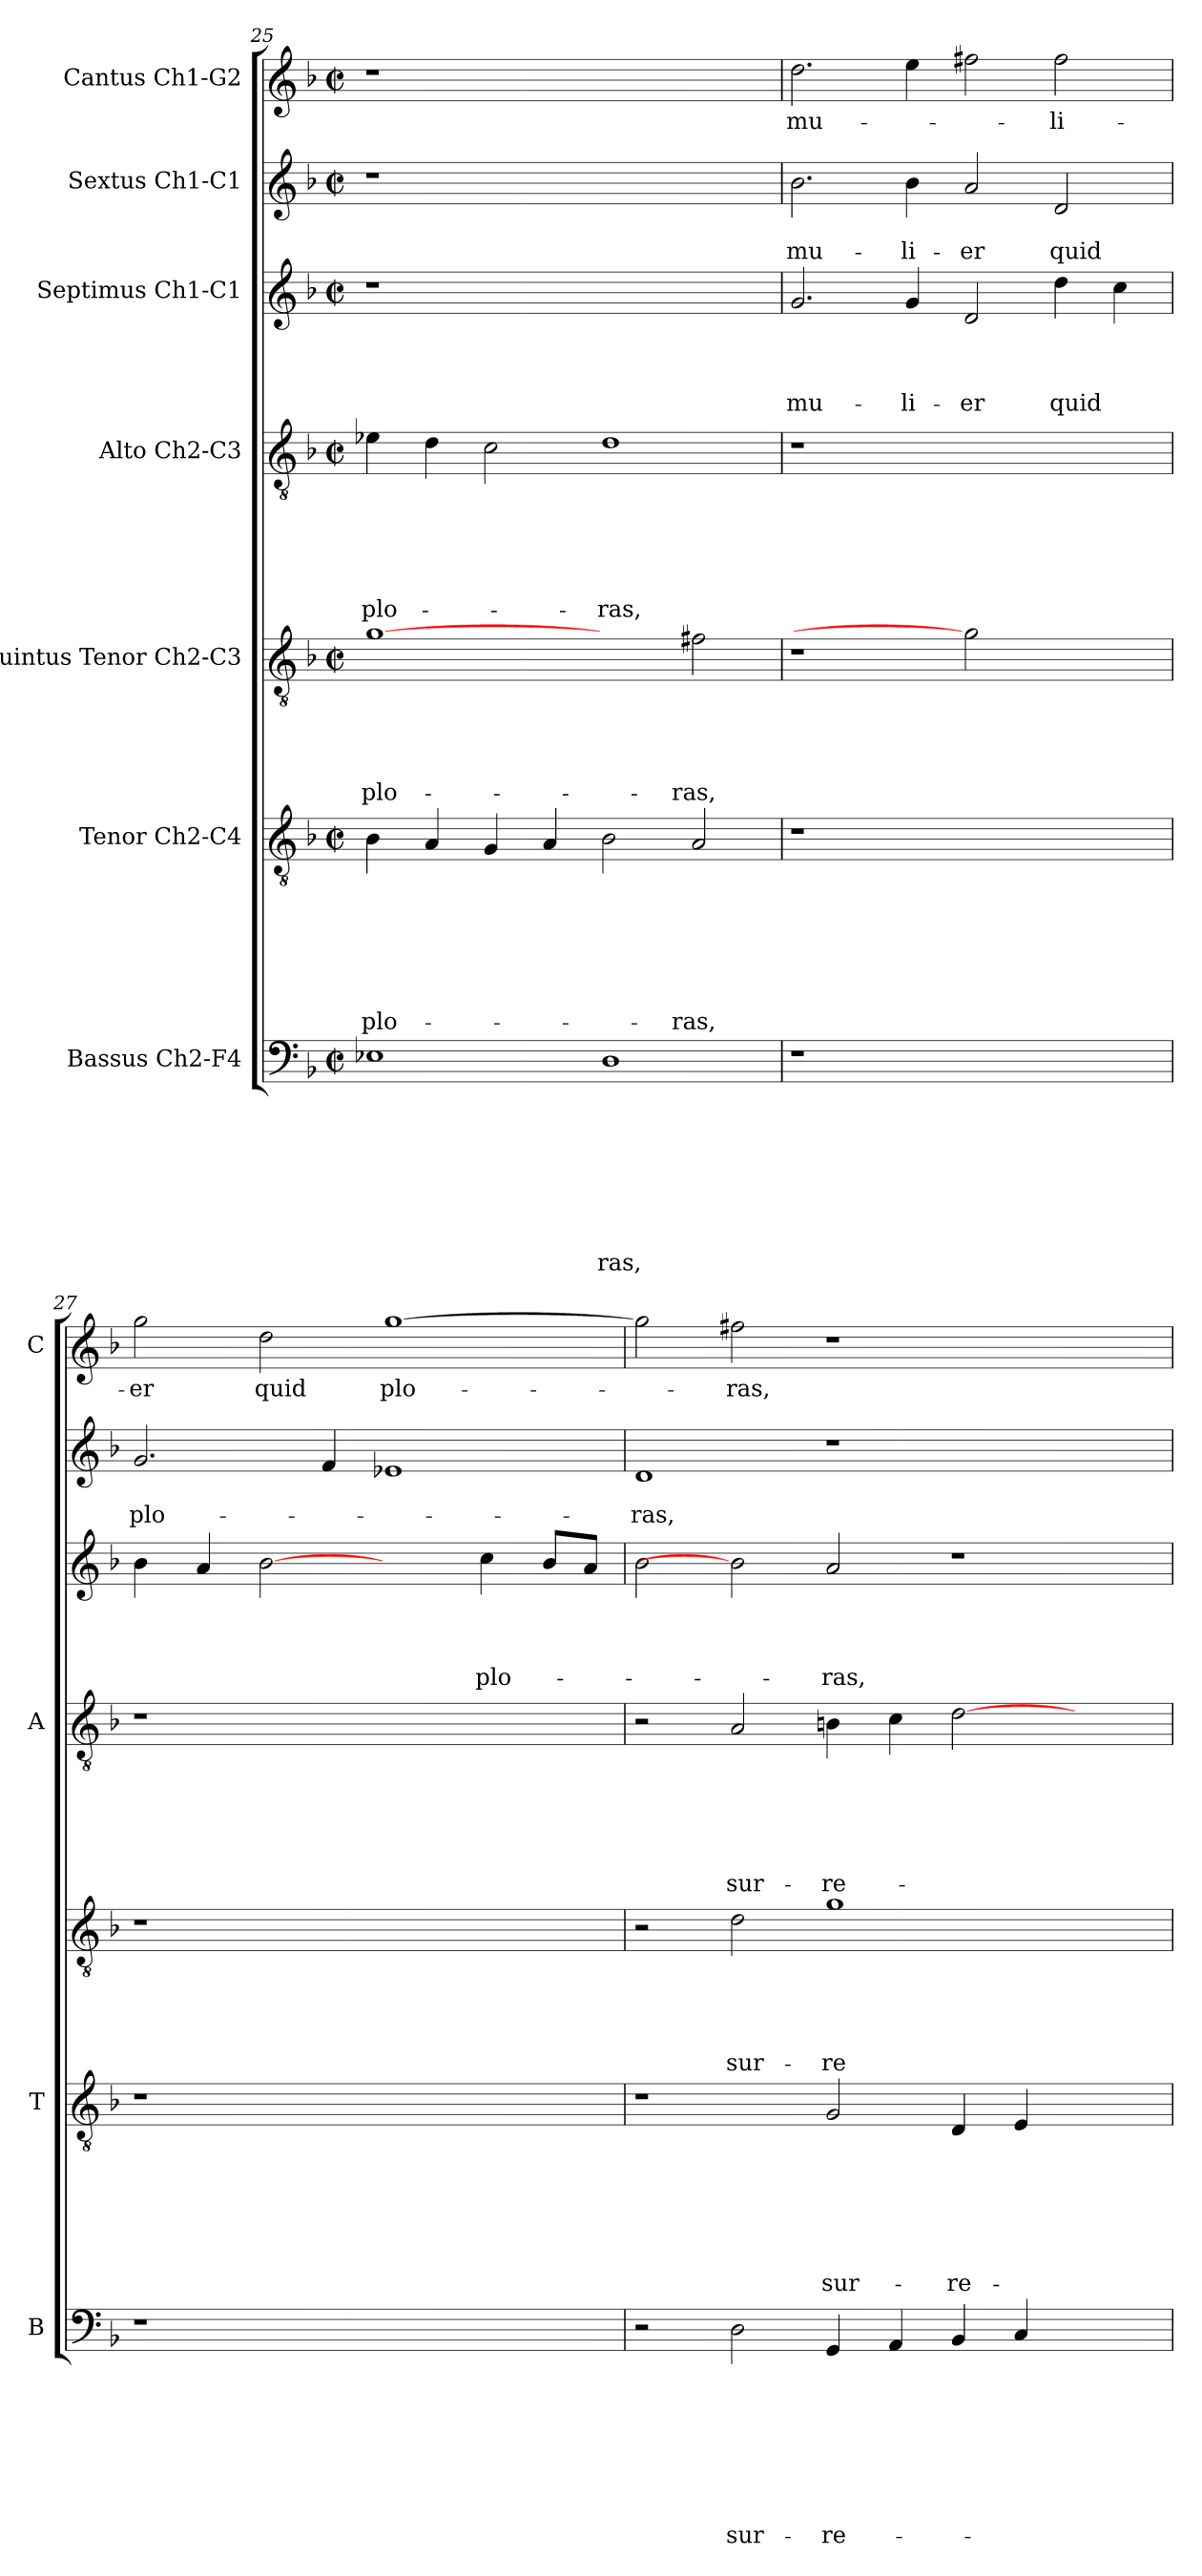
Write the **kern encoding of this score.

**kern	**text	**text	**text	**text	**text	**text	**text	**text	**kern	**text	**text	**text	**text	**text	**text	**text	**kern	**text	**text	**text	**text	**text	**kern	**text	**text	**text	**text	**text	**text	**kern	**text	**text	**text	**text	**kern	**text	**text	**kern	**text
*part7	*part7	*part7	*part7	*part7	*part7	*part7	*part7	*part7	*part6	*part6	*part6	*part6	*part6	*part6	*part6	*part6	*part5	*part5	*part5	*part5	*part5	*part5	*part4	*part4	*part4	*part4	*part4	*part4	*part4	*part3	*part3	*part3	*part3	*part3	*part2	*part2	*part2	*part1	*part1
*staff7	*staff7	*staff7	*staff7	*staff7	*staff7	*staff7	*staff7	*staff7	*staff6	*staff6	*staff6	*staff6	*staff6	*staff6	*staff6	*staff6	*staff5	*staff5	*staff5	*staff5	*staff5	*staff5	*staff4	*staff4	*staff4	*staff4	*staff4	*staff4	*staff4	*staff3	*staff3	*staff3	*staff3	*staff3	*staff2	*staff2	*staff2	*staff1	*staff1
*I"Bassus Ch2-F4	*	*	*	*	*	*	*	*	*I"Tenor Ch2-C4	*	*	*	*	*	*	*	*I"Quintus Tenor Ch2-C3	*	*	*	*	*	*I"Alto Ch2-C3	*	*	*	*	*	*	*I"Septimus Ch1-C1	*	*	*	*	*I"Sextus Ch1-C1	*	*	*I"Cantus Ch1-G2	*
*I'B	*	*	*	*	*	*	*	*	*I'T	*	*	*	*	*	*	*	*	*	*	*	*	*	*I'A	*	*	*	*	*	*	*	*	*	*	*	*	*	*	*I'C	*
*clefF4	*	*	*	*	*	*	*	*	*clefGv2	*	*	*	*	*	*	*	*clefGv2	*	*	*	*	*	*clefGv2	*	*	*	*	*	*	*clefG2	*	*	*	*	*clefG2	*	*	*clefG2	*
*k[b-]	*	*	*	*	*	*	*	*	*k[b-]	*	*	*	*	*	*	*	*k[b-]	*	*	*	*	*	*k[b-]	*	*	*	*	*	*	*k[b-]	*	*	*	*	*k[b-]	*	*	*k[b-]	*
*F:	*	*	*	*	*	*	*	*	*F:	*	*	*	*	*	*	*	*F:	*	*	*	*	*	*F:	*	*	*	*	*	*	*F:	*	*	*	*	*F:	*	*	*F:	*
*M2/2	*	*	*	*	*	*	*	*	*M2/2	*	*	*	*	*	*	*	*M2/2	*	*	*	*	*	*M2/2	*	*	*	*	*	*	*M2/2	*	*	*	*	*M2/2	*	*	*M2/2	*
*met(c|)	*	*	*	*	*	*	*	*	*met(c|)	*	*	*	*	*	*	*	*met(c|)	*	*	*	*	*	*met(c|)	*	*	*	*	*	*	*met(c|)	*	*	*	*	*met(c|)	*	*	*met(c|)	*
=25	=25	=25	=25	=25	=25	=25	=25	=25	=25	=25	=25	=25	=25	=25	=25	=25	=25	=25	=25	=25	=25	=25	=25	=25	=25	=25	=25	=25	=25	=25	=25	=25	=25	=25	=25	=25	=25	=25	=25
!	!	!	!	!	!	!	!	!	!	!	!	!	!	!	!	!LO:LY:b	!	!	!	!	!	!LO:LY:b	!	!	!	!	!	!	!LO:LY:b	!	!	!	!	!	!	!	!	!	!
1E-X	.	.	.	.	.	.	.	.	4B-\	.	.	.	.	.	.	plo-	[1g	.	.	.	.	plo-	4e-X\	.	.	.	.	.	plo-	1r	.	.	.	.	1r	.	.	1r	.
.	.	.	.	.	.	.	.	.	4A/	.	.	.	.	.	.	.	.	.	.	.	.	.	4d\	.	.	.	.	.	.	.	.	.	.	.	.	.	.	.	.
.	.	.	.	.	.	.	.	.	4G/	.	.	.	.	.	.	.	.	.	.	.	.	.	2c\	.	.	.	.	.	.	.	.	.	.	.	.	.	.	.	.
.	.	.	.	.	.	.	.	.	4A/	.	.	.	.	.	.	.	.	.	.	.	.	.	.	.	.	.	.	.	.	.	.	.	.	.	.	.	.	.	.
!	!	!	!	!	!	!	!	!LO:LY:b	!	!	!	!	!	!	!	!	!	!	!	!	!	!	!	!	!	!	!	!	!LO:LY:b	!	!	!	!	!	!	!	!	!	!
1D	.	.	.	.	.	.	.	-ras,	2B-\	.	.	.	.	.	.	.	2ryy	.	.	.	.	.	1d	.	.	.	.	.	-ras,	1ryy	.	.	.	.	1ryy	.	.	1ryy	.
!	!	!	!	!	!	!	!	!	!	!	!	!	!	!	!	!LO:LY:b	!	!	!	!	!	!LO:LY:b	!	!	!	!	!	!	!	!	!	!	!	!	!	!	!	!	!
.	.	.	.	.	.	.	.	.	2A/	.	.	.	.	.	.	-ras,	2f#X\	.	.	.	.	-ras,	.	.	.	.	.	.	.	.	.	.	.	.	.	.	.	.	.
!!LO:LB:g=z
=26	=26	=26	=26	=26	=26	=26	=26	=26	=26	=26	=26	=26	=26	=26	=26	=26	=26	=26	=26	=26	=26	=26	=26	=26	=26	=26	=26	=26	=26	=26	=26	=26	=26	=26	=26	=26	=26	=26	=26
!	!	!	!	!	!	!	!	!	!	!	!	!	!	!	!	!	!	!	!	!	!	!	!	!	!	!	!	!	!	!	!	!	!	!LO:LY:b	!	!	!LO:LY:b	!	!LO:LY:b
1r	.	.	.	.	.	.	.	.	1r	.	.	.	.	.	.	.	1r	.	.	.	.	.	1r	.	.	.	.	.	.	2.g/	.	.	.	mu-	2.b-\	.	mu-	2.dd\	mu-
!	!	!	!	!	!	!	!	!	!	!	!	!	!	!	!	!	!	!	!	!	!	!	!	!	!	!	!	!	!	!	!	!	!	!LO:LY:b	!	!	!LO:LY:b	!	!
.	.	.	.	.	.	.	.	.	.	.	.	.	.	.	.	.	.	.	.	.	.	.	.	.	.	.	.	.	.	4g/	.	.	.	-li-	4b-\	.	-li-	4ee\	.
!	!	!	!	!	!	!	!	!	!	!	!	!	!	!	!	!	!	!	!	!	!	!	!	!	!	!	!	!	!	!	!	!	!	!LO:LY:b	!	!	!LO:LY:b	!	!
1ryy	.	.	.	.	.	.	.	.	1ryy	.	.	.	.	.	.	.	2g]	.	.	.	.	.	1ryy	.	.	.	.	.	.	2d/	.	.	.	-er	2a/	.	-er	2ff#X\	.
!	!	!	!	!	!	!	!	!	!	!	!	!	!	!	!	!	!	!	!	!	!	!	!	!	!	!	!	!	!	!	!	!	!	!LO:LY:b	!	!	!LO:LY:b	!	!LO:LY:b
.	.	.	.	.	.	.	.	.	.	.	.	.	.	.	.	.	2ryy	.	.	.	.	.	.	.	.	.	.	.	.	4dd\	.	.	.	quid	2d/	.	quid	2ff#\	-li-
.	.	.	.	.	.	.	.	.	.	.	.	.	.	.	.	.	.	.	.	.	.	.	.	.	.	.	.	.	.	4cc\	.	.	.	.	.	.	.	.	.
=27	=27	=27	=27	=27	=27	=27	=27	=27	=27	=27	=27	=27	=27	=27	=27	=27	=27	=27	=27	=27	=27	=27	=27	=27	=27	=27	=27	=27	=27	=27	=27	=27	=27	=27	=27	=27	=27	=27	=27
!	!	!	!	!	!	!	!	!	!	!	!	!	!	!	!	!	!	!	!	!	!	!	!	!	!	!	!	!	!	!	!	!	!	!	!	!	!LO:LY:b	!	!LO:LY:b
1r	.	.	.	.	.	.	.	.	1r	.	.	.	.	.	.	.	1r	.	.	.	.	.	1r	.	.	.	.	.	.	4b-\	.	.	.	.	2.g/	.	plo-	2gg\	-er
.	.	.	.	.	.	.	.	.	.	.	.	.	.	.	.	.	.	.	.	.	.	.	.	.	.	.	.	.	.	4a/	.	.	.	.	.	.	.	.	.
!	!	!	!	!	!	!	!	!	!	!	!	!	!	!	!	!	!	!	!	!	!	!	!	!	!	!	!	!	!	!	!	!	!	!	!	!	!	!	!LO:LY:b
.	.	.	.	.	.	.	.	.	.	.	.	.	.	.	.	.	.	.	.	.	.	.	.	.	.	.	.	.	.	[2b-	.	.	.	.	.	.	.	2dd\	quid
.	.	.	.	.	.	.	.	.	.	.	.	.	.	.	.	.	.	.	.	.	.	.	.	.	.	.	.	.	.	.	.	.	.	.	4f/	.	.	.	.
!	!	!	!	!	!	!	!	!	!	!	!	!	!	!	!	!	!	!	!	!	!	!	!	!	!	!	!	!	!	!	!	!	!	!	!	!	!	!	!LO:LY:b
1ryy	.	.	.	.	.	.	.	.	1ryy	.	.	.	.	.	.	.	1ryy	.	.	.	.	.	1ryy	.	.	.	.	.	.	2ryy	.	.	.	.	1e-X	.	.	[1gg	plo-
!	!	!	!	!	!	!	!	!	!	!	!	!	!	!	!	!	!	!	!	!	!	!	!	!	!	!	!	!	!	!	!	!	!	!LO:LY:b	!	!	!	!	!
.	.	.	.	.	.	.	.	.	.	.	.	.	.	.	.	.	.	.	.	.	.	.	.	.	.	.	.	.	.	4cc\	.	.	.	plo-	.	.	.	.	.
.	.	.	.	.	.	.	.	.	.	.	.	.	.	.	.	.	.	.	.	.	.	.	.	.	.	.	.	.	.	8b-/L	.	.	.	.	.	.	.	.	.
.	.	.	.	.	.	.	.	.	.	.	.	.	.	.	.	.	.	.	.	.	.	.	.	.	.	.	.	.	.	8a/J	.	.	.	.	.	.	.	.	.
=28	=28	=28	=28	=28	=28	=28	=28	=28	=28	=28	=28	=28	=28	=28	=28	=28	=28	=28	=28	=28	=28	=28	=28	=28	=28	=28	=28	=28	=28	=28	=28	=28	=28	=28	=28	=28	=28	=28	=28
!	!	!	!	!	!	!	!	!	!	!	!	!	!	!	!	!	!	!	!	!	!	!	!	!	!	!	!	!	!	!	!	!	!	!	!	!	!LO:LY:b	!	!
2r	.	.	.	.	.	.	.	.	1r	.	.	.	.	.	.	.	2r	.	.	.	.	.	2r	.	.	.	.	.	.	2b-\	.	.	.	.	1d	.	-ras,	2gg\]	.
!	!	!	!	!	!	!	!	!LO:LY:b	!	!	!	!	!	!	!	!	!	!	!	!	!	!LO:LY:b	!	!	!	!	!	!	!LO:LY:b	!	!	!	!	!	!	!	!	!	!LO:LY:b
2D\	.	.	.	.	.	.	.	sur-	.	.	.	.	.	.	.	.	2d\	.	.	.	.	sur-	2A/	.	.	.	.	.	sur-	2b-]	.	.	.	.	.	.	.	2ff#X\	-ras,
!	!	!	!	!	!	!	!	!LO:LY:b	!	!	!	!	!	!	!	!LO:LY:b	!	!	!	!	!	!LO:LY:b	!	!	!	!	!	!	!LO:LY:b	!	!	!	!	!LO:LY:b	!	!	!	!	!
4GG/	.	.	.	.	.	.	.	-re-	2G/	.	.	.	.	.	.	sur-	1g	.	.	.	.	-re-	4Bn\	.	.	.	.	.	-re-	2a/	.	.	.	-ras,	1r	.	.	1r	.
4AA/	.	.	.	.	.	.	.	.	.	.	.	.	.	.	.	.	.	.	.	.	.	.	4c\	.	.	.	.	.	.	.	.	.	.	.	.	.	.	.	.
!	!	!	!	!	!	!	!	!	!	!	!	!	!	!	!	!LO:LY:b	!	!	!	!	!	!	!	!	!	!	!	!	!	!	!	!	!	!	!	!	!	!	!
4BB-/	.	.	.	.	.	.	.	.	4D/	.	.	.	.	.	.	-re-	.	.	.	.	.	.	[2d\	.	.	.	.	.	.	1r	.	.	.	.	.	.	.	.	.
4C/	.	.	.	.	.	.	.	.	4E/	.	.	.	.	.	.	.	.	.	.	.	.	.	.	.	.	.	.	.	.	.	.	.	.	.	.	.	.	.	.
2ryy	.	.	.	.	.	.	.	.	2ryy	.	.	.	.	.	.	.	2ryy	.	.	.	.	.	2ryy	.	.	.	.	.	.	.	.	.	.	.	2ryy	.	.	2ryy	.
=	=	=	=	=	=	=	=	=	=	=	=	=	=	=	=	=	=	=	=	=	=	=	=	=	=	=	=	=	=	=	=	=	=	=	=	=	=	=	=
*-	*-	*-	*-	*-	*-	*-	*-	*-	*-	*-	*-	*-	*-	*-	*-	*-	*-	*-	*-	*-	*-	*-	*-	*-	*-	*-	*-	*-	*-	*-	*-	*-	*-	*-	*-	*-	*-	*-	*-
